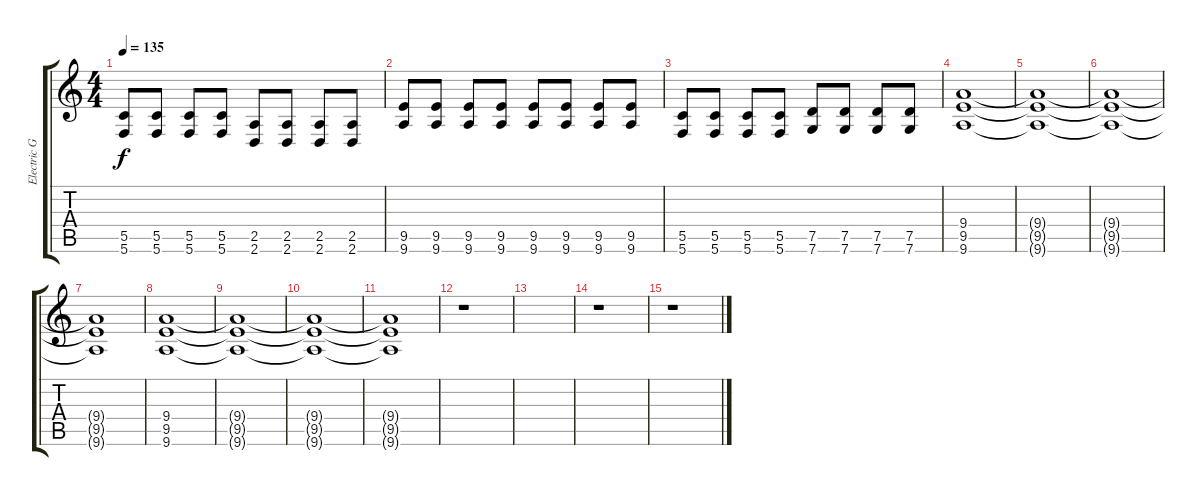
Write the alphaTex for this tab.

\track ("Electric Guitar 2" "Electric G") {instrument distortionguitar}
\staff {score tabs}
\tuning (D4 A3 F3 C3 G2 C2) {hide}
\ts (4 4)
\tempo 135
\clef g2
\ks c
(5.5 5.6).8{dy f} (5.5 5.6).8 (5.5 5.6).8 (5.5 5.6).8 (2.5 2.6).8 (2.5 2.6).8 (2.5 2.6).8 (2.5 2.6).8 |
(9.5 9.6).8 (9.5 9.6).8 (9.5 9.6).8 (9.5 9.6).8 (9.5 9.6).8 (9.5 9.6).8 (9.5 9.6).8 (9.5 9.6).8 |
(5.5 5.6).8 (5.5 5.6).8 (5.5 5.6).8 (5.5 5.6).8 (7.5 7.6).8 (7.5 7.6).8 (7.5 7.6).8 (7.5 7.6).8 |
(9.4 9.5 9.6).1 |
(9.4{t} 9.5{t} 9.6{t}).1 |
(9.4{t} 9.5{t} 9.6{t}).1 |
(9.4{t} 9.5{t} 9.6{t}).1 |
(9.4 9.5 9.6).1 |
(9.4{t} 9.5{t} 9.6{t}).1 |
(9.4{t} 9.5{t} 9.6{t}).1 |
(9.4{t} 9.5{t} 9.6{t}).1 |
r.1 |
|
r.1 |
r.1
